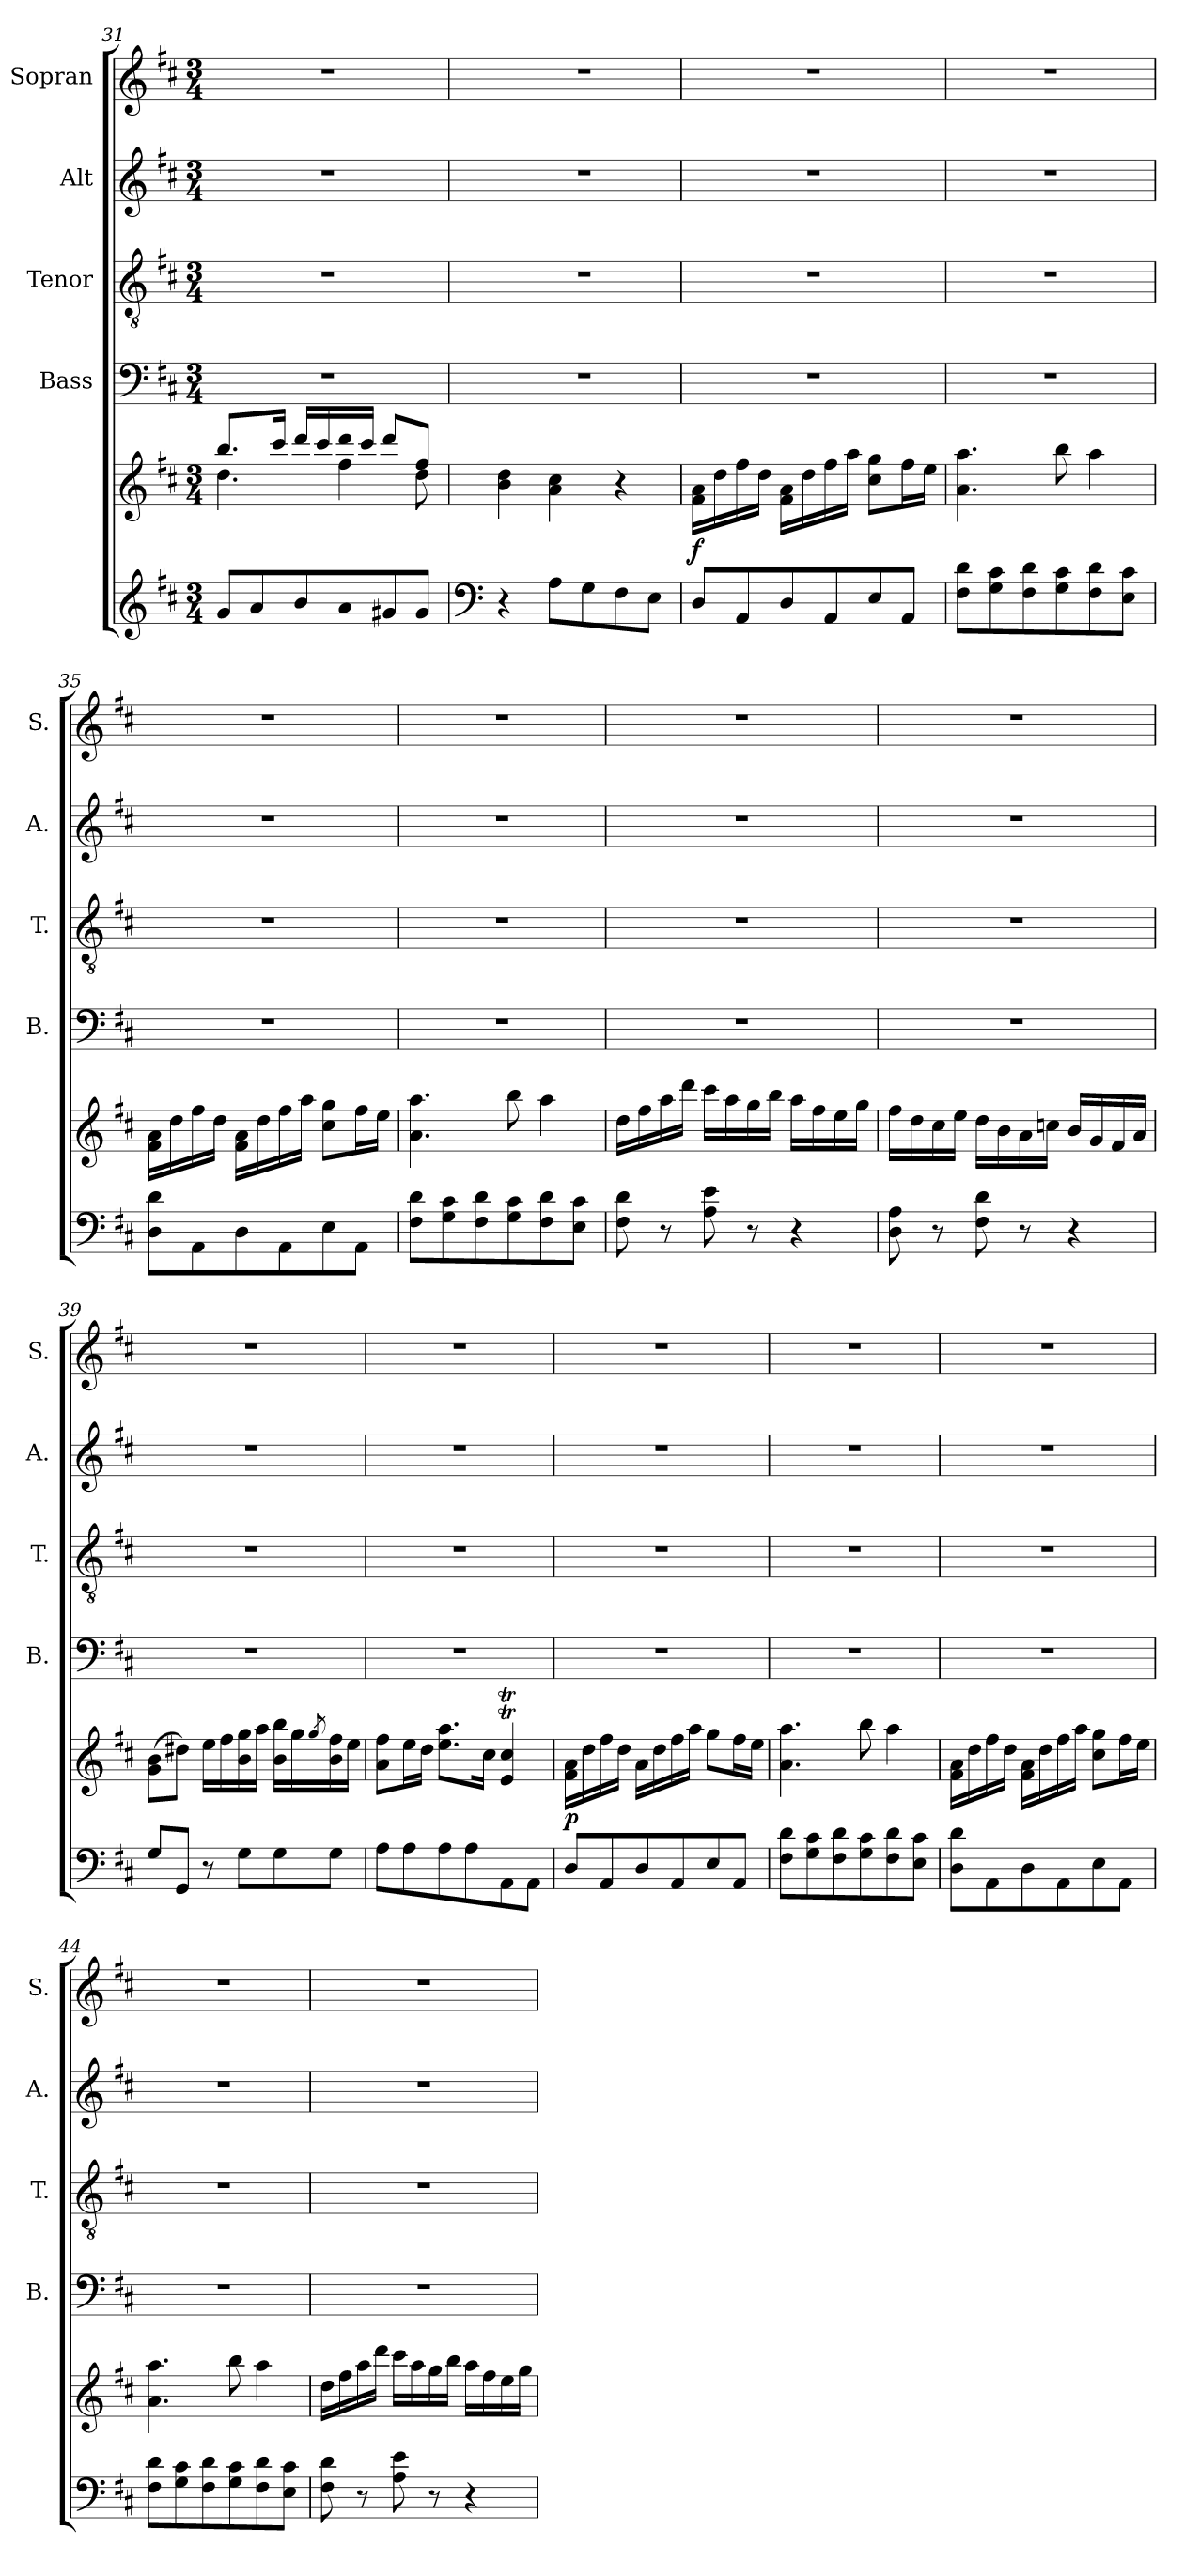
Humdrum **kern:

**kern	**kern	**dynam	**kern	**kern	**kern	**kern
*part5	*part5	*part5	*part4	*part3	*part2	*part1
*staff6	*staff5	*staff5/6	*staff4	*staff3	*staff2	*staff1
*	*	*	*I"Bass	*I"Tenor	*I"Alt	*I"Sopran
*	*	*	*I'B.	*I'T.	*I'A.	*I'S.
*clefG2	*clefG2	*	*clefF4	*clefGv2	*clefG2	*clefG2
*k[f#c#]	*k[f#c#]	*	*k[f#c#]	*k[f#c#]	*k[f#c#]	*k[f#c#]
*D:	*D:	*	*D:	*D:	*D:	*D:
*M3/4	*M3/4	*	*M3/4	*M3/4	*M3/4	*M3/4
=31	=31	=31	=31	=31	=31	=31
*	*^	*	*	*	*	*
8g/L	8.bb/L	4.dd\	.	2.r	2.r	2.r	2.r
8a/	.	.	.	.	.	.	.
.	16ccc#/Jk	.	.	.	.	.	.
8b/	16ddd/LL	.	.	.	.	.	.
.	16ccc#/	.	.	.	.	.	.
8a/	16ddd/	4ff#\	.	.	.	.	.
.	16ccc#/JJ	.	.	.	.	.	.
8g#X/	8ddd/L	.	.	.	.	.	.
8g#/J	8ff#/J	8dd\	.	.	.	.	.
*	*v	*v	*	*	*	*	*
=32	=32	=32	=32	=32	=32	=32
*clefF4	*	*	*	*	*	*
4r	4b\ 4dd\	.	2.r	2.r	2.r	2.r
8A\L	4a\ 4cc#\	.	.	.	.	.
8G\	.	.	.	.	.	.
8F#\	4r	.	.	.	.	.
8E\J	.	.	.	.	.	.
!!LO:LB:g=z
=33	=33	=33	=33	=33	=33	=33
!	!	!LO:DY:b	!	!	!	!
8D/L	16f#\ 16a\LL	f	2.r	2.r	2.r	2.r
.	16dd\	.	.	.	.	.
8AA/	16ff#\	.	.	.	.	.
.	16dd\JJ	.	.	.	.	.
8D/	16f#\ 16a\LL	.	.	.	.	.
.	16dd\	.	.	.	.	.
8AA/	16ff#\	.	.	.	.	.
.	16aa\JJ	.	.	.	.	.
8E/	8cc#\ 8gg\L	.	.	.	.	.
8AA/J	16ff#\L	.	.	.	.	.
.	16ee\JJ	.	.	.	.	.
=34	=34	=34	=34	=34	=34	=34
8F#\ 8d\L	4.a\ 4.aa\	.	2.r	2.r	2.r	2.r
8G\ 8c#\	.	.	.	.	.	.
8F#\ 8d\	.	.	.	.	.	.
8G\ 8c#\	8bb\	.	.	.	.	.
8F#\ 8d\	4aa\	.	.	.	.	.
8E\ 8c#\J	.	.	.	.	.	.
=35	=35	=35	=35	=35	=35	=35
8D\ 8d\L	16f#\ 16a\LL	.	2.r	2.r	2.r	2.r
.	16dd\	.	.	.	.	.
8AA\	16ff#\	.	.	.	.	.
.	16dd\JJ	.	.	.	.	.
8D\	16f#\ 16a\LL	.	.	.	.	.
.	16dd\	.	.	.	.	.
8AA\	16ff#\	.	.	.	.	.
.	16aa\JJ	.	.	.	.	.
8E\	8cc#\ 8gg\L	.	.	.	.	.
8AA\J	16ff#\L	.	.	.	.	.
.	16ee\JJ	.	.	.	.	.
=36	=36	=36	=36	=36	=36	=36
8F#\ 8d\L	4.a\ 4.aa\	.	2.r	2.r	2.r	2.r
8G\ 8c#\	.	.	.	.	.	.
8F#\ 8d\	.	.	.	.	.	.
8G\ 8c#\	8bb\	.	.	.	.	.
8F#\ 8d\	4aa\	.	.	.	.	.
8E\ 8c#\J	.	.	.	.	.	.
!!LO:PB:g=z
=37	=37	=37	=37	=37	=37	=37
8F#\ 8d\	16dd\LL	.	2.r	2.r	2.r	2.r
.	16ff#\	.	.	.	.	.
8r	16aa\	.	.	.	.	.
.	16ddd\JJ	.	.	.	.	.
8A\ 8e\	16ccc#\LL	.	.	.	.	.
.	16aa\	.	.	.	.	.
8r	16gg\	.	.	.	.	.
.	16bb\JJ	.	.	.	.	.
4r	16aa\LL	.	.	.	.	.
.	16ff#\	.	.	.	.	.
.	16ee\	.	.	.	.	.
.	16gg\JJ	.	.	.	.	.
=38	=38	=38	=38	=38	=38	=38
8D\ 8A\	16ff#\LL	.	2.r	2.r	2.r	2.r
.	16dd\	.	.	.	.	.
8r	16cc#\	.	.	.	.	.
.	16ee\JJ	.	.	.	.	.
8F#\ 8d\	16dd\LL	.	.	.	.	.
.	16b\	.	.	.	.	.
8r	16a\	.	.	.	.	.
.	16ccn\JJ	.	.	.	.	.
4r	16b/LL	.	.	.	.	.
.	16g/	.	.	.	.	.
.	16f#/	.	.	.	.	.
.	16a/JJ	.	.	.	.	.
=39	=39	=39	=39	=39	=39	=39
8G/L	(>8g\ 8b\L	.	2.r	2.r	2.r	2.r
8GG/J	8dd#X\J)	.	.	.	.	.
8r	16ee\LL	.	.	.	.	.
.	16ff#\	.	.	.	.	.
8G\L	16b\ 16gg\	.	.	.	.	.
.	16aa\JJ	.	.	.	.	.
8G\	16b\ 16bb\LL	.	.	.	.	.
.	16gg\	.	.	.	.	.
.	8qgg/	.	.	.	.	.
8G\J	16b\ 16ff#\	.	.	.	.	.
.	16ee\JJ	.	.	.	.	.
=40	=40	=40	=40	=40	=40	=40
8A\L	8a\ 8ff#\L	.	2.r	2.r	2.r	2.r
8A\	16ee\L	.	.	.	.	.
.	16dd\JJ	.	.	.	.	.
8A\	8.ee\ 8.aa\L	.	.	.	.	.
8A\	.	.	.	.	.	.
.	16cc#\Jk	.	.	.	.	.
8AA\	4e/T 4cc#/T	.	.	.	.	.
8AA\J	.	.	.	.	.	.
!!LO:LB:g=z
=41	=41	=41	=41	=41	=41	=41
!	!	!LO:DY:b	!	!	!	!
8D/L	16f#\ 16a\LL	p	2.r	2.r	2.r	2.r
.	16dd\	.	.	.	.	.
8AA/	16ff#\	.	.	.	.	.
.	16dd\JJ	.	.	.	.	.
8D/	16a\LL	.	.	.	.	.
.	16dd\	.	.	.	.	.
8AA/	16ff#\	.	.	.	.	.
.	16aa\JJ	.	.	.	.	.
8E/	8gg\L	.	.	.	.	.
8AA/J	16ff#\L	.	.	.	.	.
.	16ee\JJ	.	.	.	.	.
=42	=42	=42	=42	=42	=42	=42
8F#\ 8d\L	4.a\ 4.aa\	.	2.r	2.r	2.r	2.r
8G\ 8c#\	.	.	.	.	.	.
8F#\ 8d\	.	.	.	.	.	.
8G\ 8c#\	8bb\	.	.	.	.	.
8F#\ 8d\	4aa\	.	.	.	.	.
8E\ 8c#\J	.	.	.	.	.	.
=43	=43	=43	=43	=43	=43	=43
8D\ 8d\L	16f#\ 16a\LL	.	2.r	2.r	2.r	2.r
.	16dd\	.	.	.	.	.
8AA\	16ff#\	.	.	.	.	.
.	16dd\JJ	.	.	.	.	.
8D\	16f#\ 16a\LL	.	.	.	.	.
.	16dd\	.	.	.	.	.
8AA\	16ff#\	.	.	.	.	.
.	16aa\JJ	.	.	.	.	.
8E\	8cc#\ 8gg\L	.	.	.	.	.
8AA\J	16ff#\L	.	.	.	.	.
.	16ee\JJ	.	.	.	.	.
=44	=44	=44	=44	=44	=44	=44
8F#\ 8d\L	4.a\ 4.aa\	.	2.r	2.r	2.r	2.r
8G\ 8c#\	.	.	.	.	.	.
8F#\ 8d\	.	.	.	.	.	.
8G\ 8c#\	8bb\	.	.	.	.	.
8F#\ 8d\	4aa\	.	.	.	.	.
8E\ 8c#\J	.	.	.	.	.	.
!!LO:PB:g=z
=45	=45	=45	=45	=45	=45	=45
8F#\ 8d\	16dd\LL	.	2.r	2.r	2.r	2.r
.	16ff#\	.	.	.	.	.
8r	16aa\	.	.	.	.	.
.	16ddd\JJ	.	.	.	.	.
8A\ 8e\	16ccc#\LL	.	.	.	.	.
.	16aa\	.	.	.	.	.
8r	16gg\	.	.	.	.	.
.	16bb\JJ	.	.	.	.	.
4r	16aa\LL	.	.	.	.	.
.	16ff#\	.	.	.	.	.
.	16ee\	.	.	.	.	.
.	16gg\JJ	.	.	.	.	.
=	=	=	=	=	=	=
*-	*-	*-	*-	*-	*-	*-
